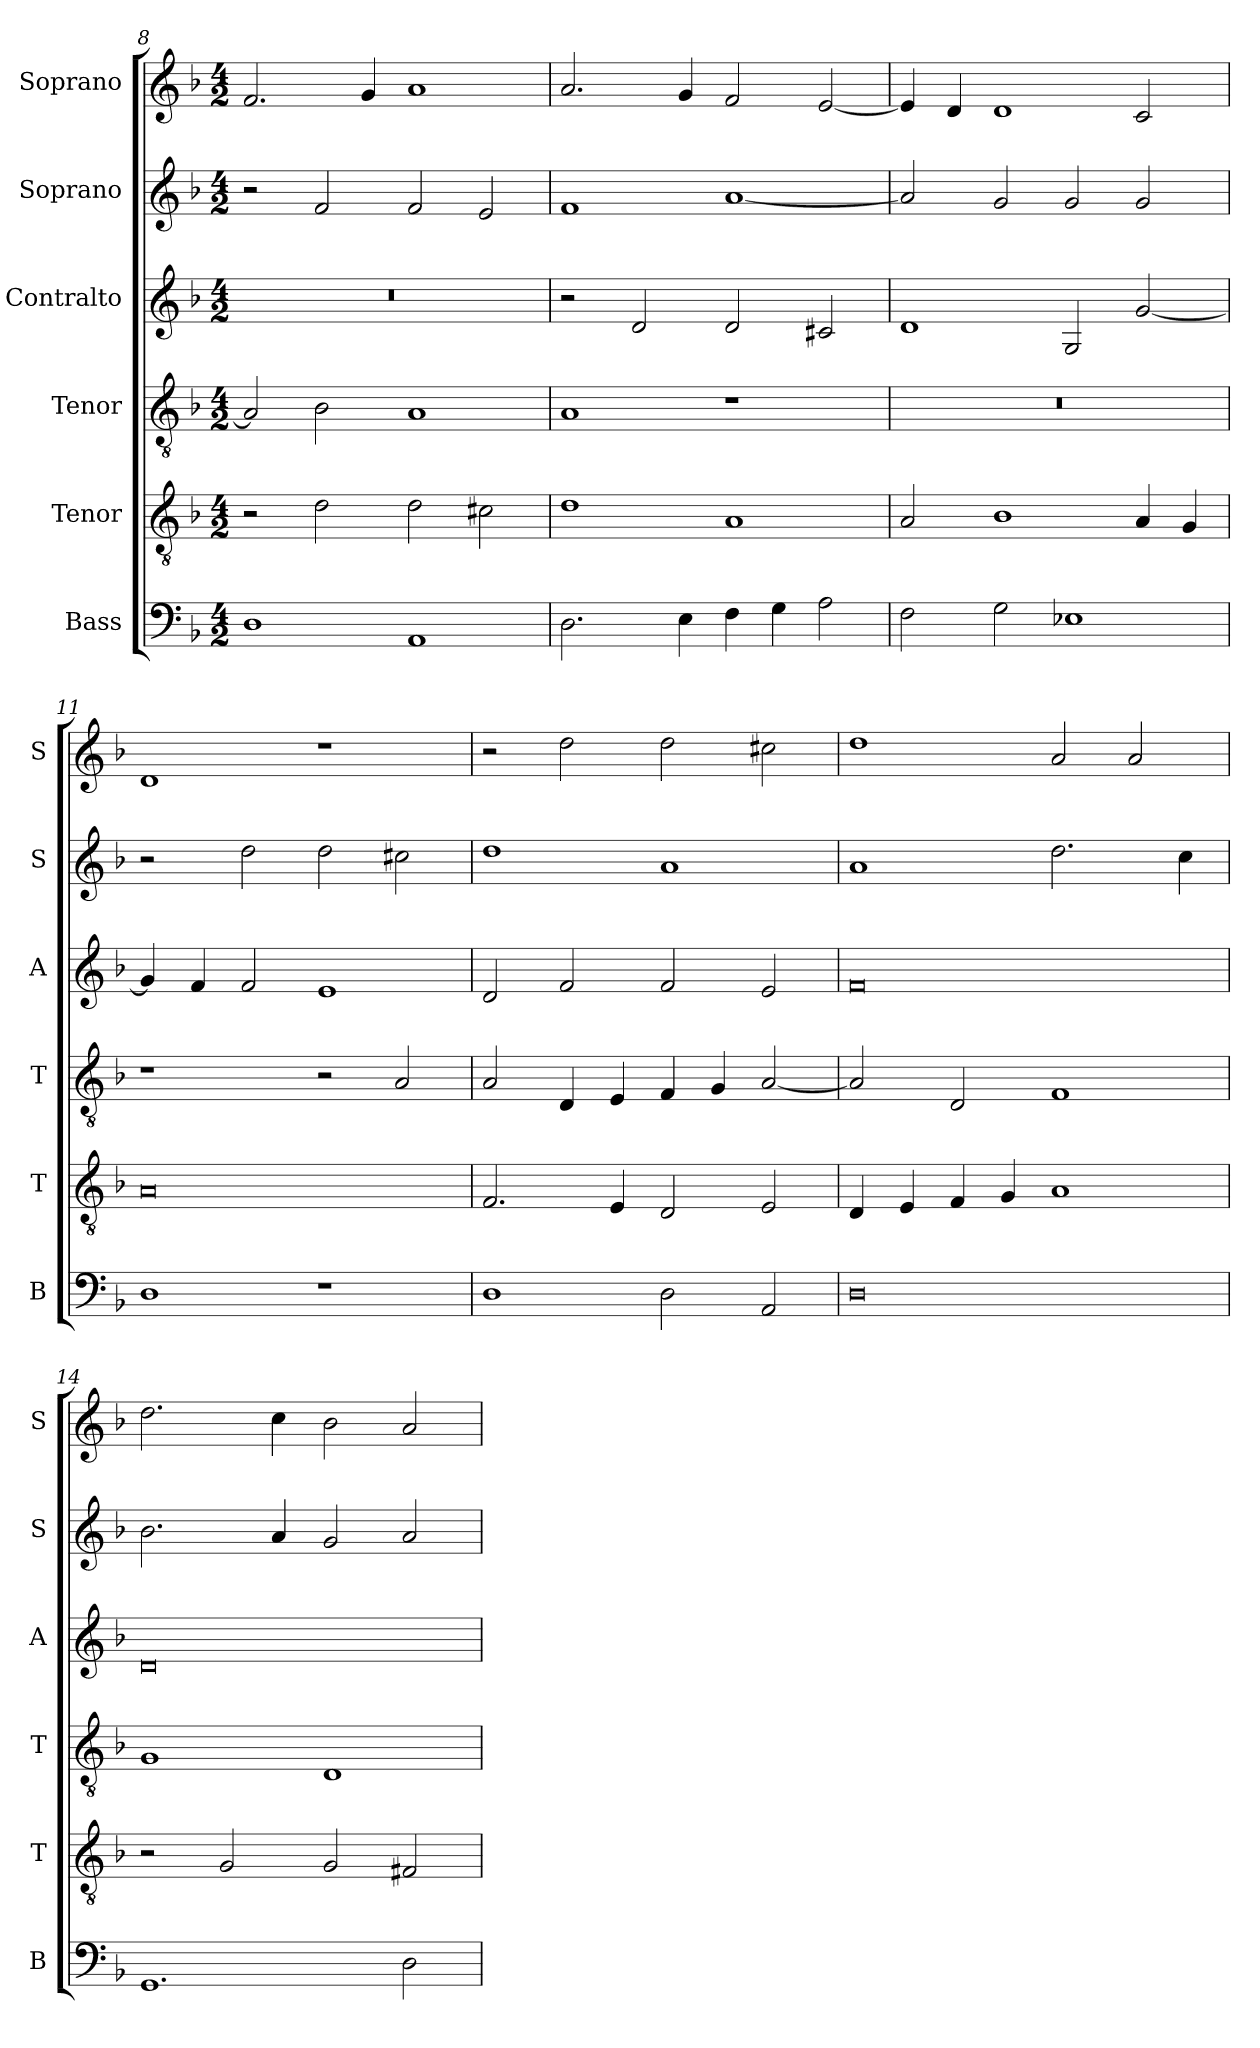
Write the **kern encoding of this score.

**kern	**kern	**kern	**kern	**kern	**kern
*part6	*part5	*part4	*part3	*part2	*part1
*staff6	*staff5	*staff4	*staff3	*staff2	*staff1
*I"Bass	*I"Tenor	*I"Tenor	*I"Contralto	*I"Soprano	*I"Soprano
*I'B	*I'T	*I'T	*I'A	*I'S	*I'S
*clefF4	*clefGv2	*clefGv2	*clefG2	*clefG2	*clefG2
*k[b-]	*k[b-]	*k[b-]	*k[b-]	*k[b-]	*k[b-]
*G:dor	*G:dor	*G:dor	*G:dor	*G:dor	*G:dor
*M4/2	*M4/2	*M4/2	*M4/2	*M4/2	*M4/2
=8	=8	=8	=8	=8	=8
1D	2r	2A]	0r	2r	2.f
.	2d	2B-	.	2f	.
.	.	.	.	.	4g
1AA	2d	1A	.	2f	1a
.	2c#X	.	.	2e	.
=9	=9	=9	=9	=9	=9
2.D	1d	1A	2r	1f	2.a
.	.	.	2d	.	.
4E	.	.	.	.	4g
4F	1A	1r	2d	[1a	2f
4G	.	.	.	.	.
2A	.	.	2c#X	.	[2e
=10	=10	=10	=10	=10	=10
2F	2A	0r	1d	2a]	4e]
.	.	.	.	.	4d
2G	1B-	.	.	2g	1d
1E-X	.	.	2G	2g	.
.	4A	.	[2g	2g	2c
.	4G	.	.	.	.
=11	=11	=11	=11	=11	=11
1D	0A	1r	4g]	2r	1d
.	.	.	4f	.	.
.	.	.	2f	2dd	.
1r	.	2r	1e	2dd	1r
.	.	2A	.	2cc#X	.
=12	=12	=12	=12	=12	=12
1D	2.F	2A	2d	1dd	2r
.	.	4D	2f	.	2dd
.	4E	4E	.	.	.
2D	2D	4F	2f	1a	2dd
.	.	4G	.	.	.
2AA	2E	[2A	2e	.	2cc#X
=13	=13	=13	=13	=13	=13
0D	4D	2A]	0f	1a	1dd
.	4E	.	.	.	.
.	4F	2D	.	.	.
.	4G	.	.	.	.
.	1A	1F	.	2.dd	2a
.	.	.	.	.	2a
.	.	.	.	4cc	.
=14	=14	=14	=14	=14	=14
1.GG	2r	1G	0d	2.b-	2.dd
.	2G	.	.	.	.
.	.	.	.	4a	4cc
.	2G	1D	.	2g	2b-
2D	2F#X	.	.	2a	2a
=	=	=	=	=	=
*-	*-	*-	*-	*-	*-
